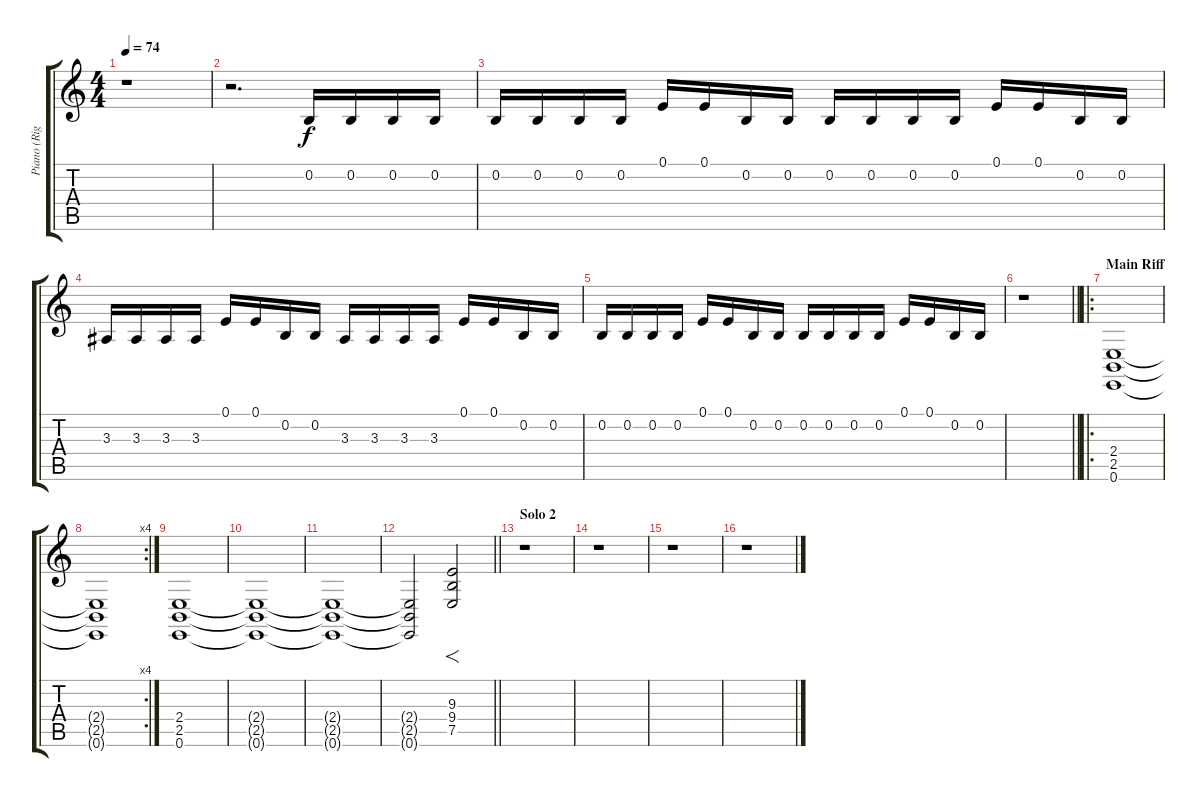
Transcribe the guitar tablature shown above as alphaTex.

\track ("Piano (Right)" "Piano (Rig") {instrument acousticgrandpiano}
\staff {score tabs}
\tuning (E4 B3 G3 D3 A2 E2) {hide}
\ts (4 4)
\tempo 74
\clef g2
\ks c
r.1{dy f} |
r.2{d} 0.2.16{instrument stringensemble1} 0.2.16 0.2.16 0.2.16 |
0.2.16 0.2.16 0.2.16 0.2.16 0.1.16 0.1.16 0.2.16 0.2.16 0.2.16 0.2.16 0.2.16 0.2.16 0.1.16 0.1.16 0.2.16 0.2.16 |
3.3.16 3.3.16 3.3.16 3.3.16 0.1.16 0.1.16 0.2.16 0.2.16 3.3.16 3.3.16 3.3.16 3.3.16 0.1.16 0.1.16 0.2.16 0.2.16 |
0.2.16 0.2.16 0.2.16 0.2.16 0.1.16 0.1.16 0.2.16 0.2.16 0.2.16 0.2.16 0.2.16 0.2.16 0.1.16 0.1.16 0.2.16 0.2.16 |
\barLineRight lightlight
r.1 |
\ro
\section ("" "Main Riff")
(2.4 2.5 0.6).1{volume 14 instrument stringensemble2} |
\rc 4
(2.4{t} 2.5{t} 0.6{t}).1 |
(2.4 2.5 0.6).1{volume 14 instrument stringensemble2} |
(2.4{t} 2.5{t} 0.6{t}).1 |
(2.4{t} 2.5{t} 0.6{t}).1 |
\barLineRight lightlight
(2.4{t} 2.5{t} 0.6{t}).2 (9.3 9.4 7.5).2{f instrument overdrivenguitar} |
\section ("" "Solo 2")
r.1 |
r.1 |
r.1 |
r.1
